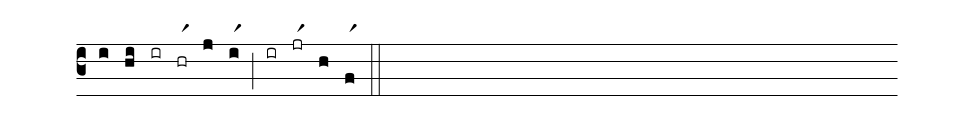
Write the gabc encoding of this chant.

annotation: IVa;
%%
(c3)(i)(hi)(ir)(hrr1)(j)(ir1)(;)(ir)(jrr1)(h)(fr1)(::)
